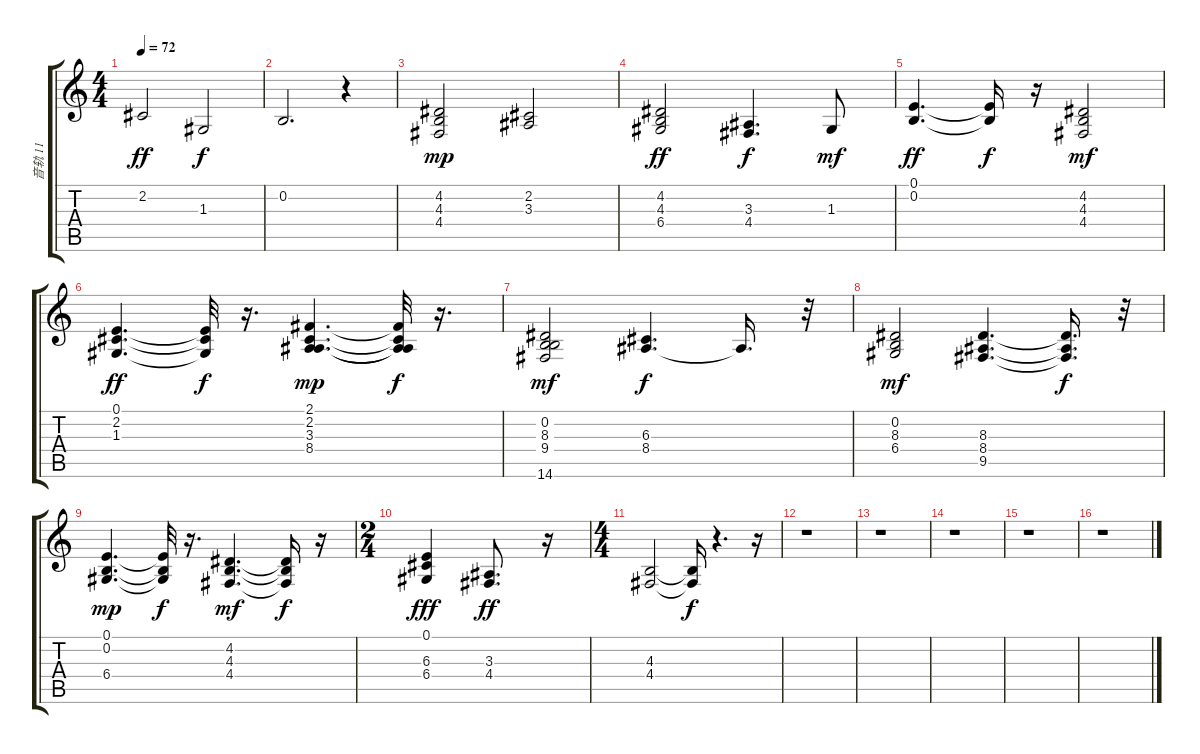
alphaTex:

\track ("音轨 11" "音轨 11") {instrument stringensemble1}
\staff {score tabs}
\tuning (E4 B3 G3 D3 A2 E2) {hide}
\ts (4 4)
\tempo 72
\clef g2
\ks c
2.2.2{dy ff} 1.3.2{dy f} |
0.2.2{d} r.4 |
(4.2 4.3 4.4).2{dy mp} (2.2 3.3).2 |
(4.2 4.3 6.4).2{dy ff} (3.3 4.4).4{d dy f} 1.3.8{dy mf} |
(0.1 0.2).4{d dy ff} (0.1{t} 0.2{t}).16{dy f} r.16 (4.2 4.3 4.4).2{dy mf} |
(0.1 2.2 1.3).4{d dy ff} (0.1{t} 2.2{t} 1.3{t}).32{dy f} r.16{d} (2.1 2.2 3.3 8.4).4{d dy mp} (2.1{t} 2.2{t} 3.3{t} 8.4{t}).32{dy f} r.16{d} |
(0.2 8.3 9.4 14.6).2{dy mf} (6.3 8.4).4{d dy f} 8.4{t}.16{d} r.32 |
(0.2 8.3 6.4).2{dy mf} (8.3 8.4 9.5).4{d} (8.3{t} 8.4{t} 9.5{t}).16{d dy f} r.32 |
(0.1 0.2 6.4).4{d dy mp} (0.1{t} 0.2{t} 6.4{t}).32{dy f} r.16{d} (4.2 4.3 4.4).4{d dy mf} (4.2{t} 4.3{t} 4.4{t}).16{dy f} r.16 |
\ts (2 4)
(0.1 6.3 6.4).4{dy fff} (3.3 4.4).8{d dy ff} r.16 |
\ts (4 4)
(4.3 4.4).2 (4.3{t} 4.4{t}).16{dy f} r.4{d} r.16 |
r.1 |
r.1 |
r.1 |
r.1 |
r.1
